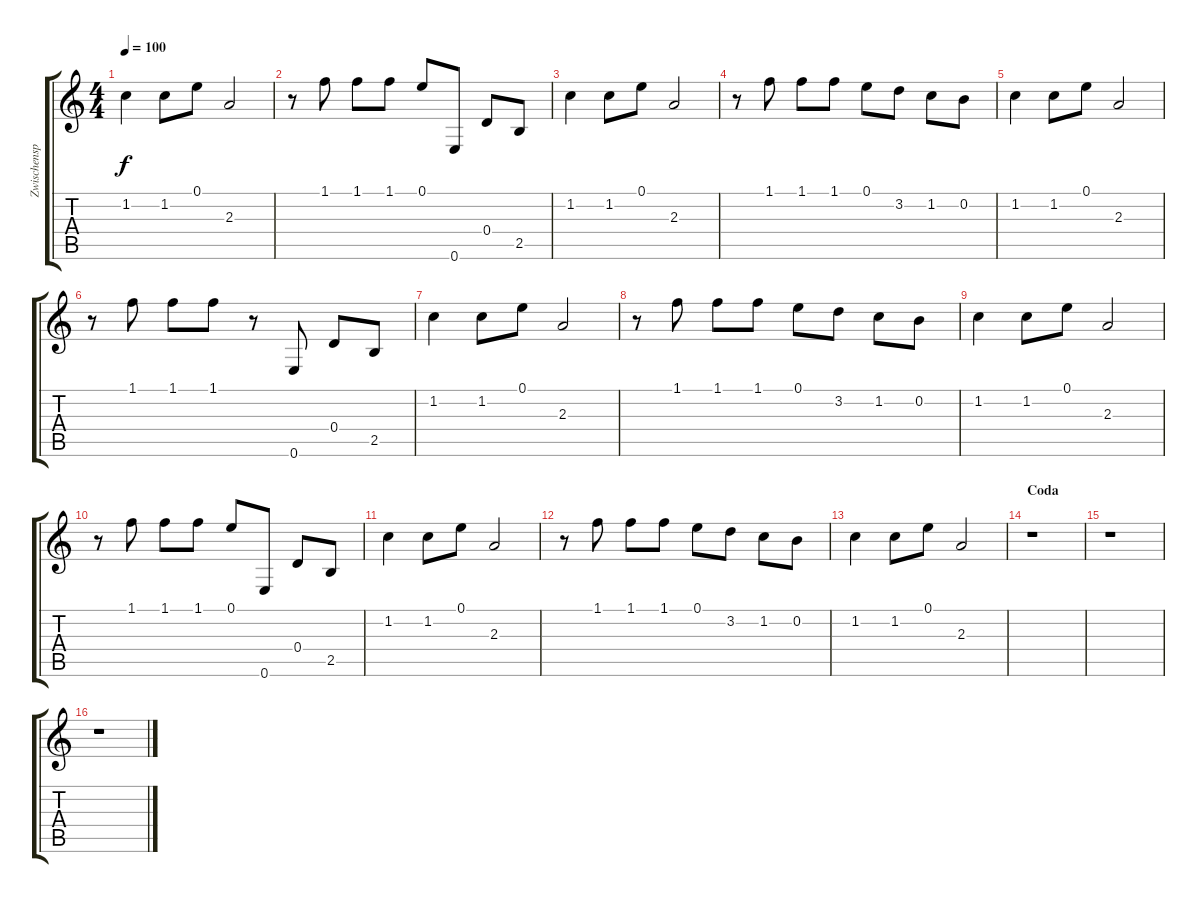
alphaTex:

\track ("Zwischenspiel" "Zwischensp") {instrument electricguitarmuted}
\staff {score tabs}
\tuning (E4 B3 G3 D3 A2 E2) {hide}
\ts (4 4)
\tempo 100
\clef g2
\ks c
1.2.4{dy f} 1.2.8 0.1.8 2.3.2 |
r.8 1.1.8 1.1.8 1.1.8 0.1.8 0.6.8 0.4.8 2.5.8 |
1.2.4 1.2.8 0.1.8 2.3.2 |
r.8 1.1.8 1.1.8 1.1.8 0.1.8 3.2.8 1.2.8 0.2.8 |
1.2.4 1.2.8 0.1.8 2.3.2 |
r.8 1.1.8 1.1.8 1.1.8 r.8 0.6.8 0.4.8 2.5.8 |
1.2.4 1.2.8 0.1.8 2.3.2 |
r.8 1.1.8 1.1.8 1.1.8 0.1.8 3.2.8 1.2.8 0.2.8 |
1.2.4 1.2.8 0.1.8 2.3.2 |
r.8 1.1.8 1.1.8 1.1.8 0.1.8 0.6.8 0.4.8 2.5.8 |
1.2.4 1.2.8 0.1.8 2.3.2 |
r.8 1.1.8 1.1.8 1.1.8 0.1.8 3.2.8 1.2.8 0.2.8 |
1.2.4 1.2.8 0.1.8 2.3.2 |
\section ("" "Coda")
r.1 |
r.1 |
r.1
